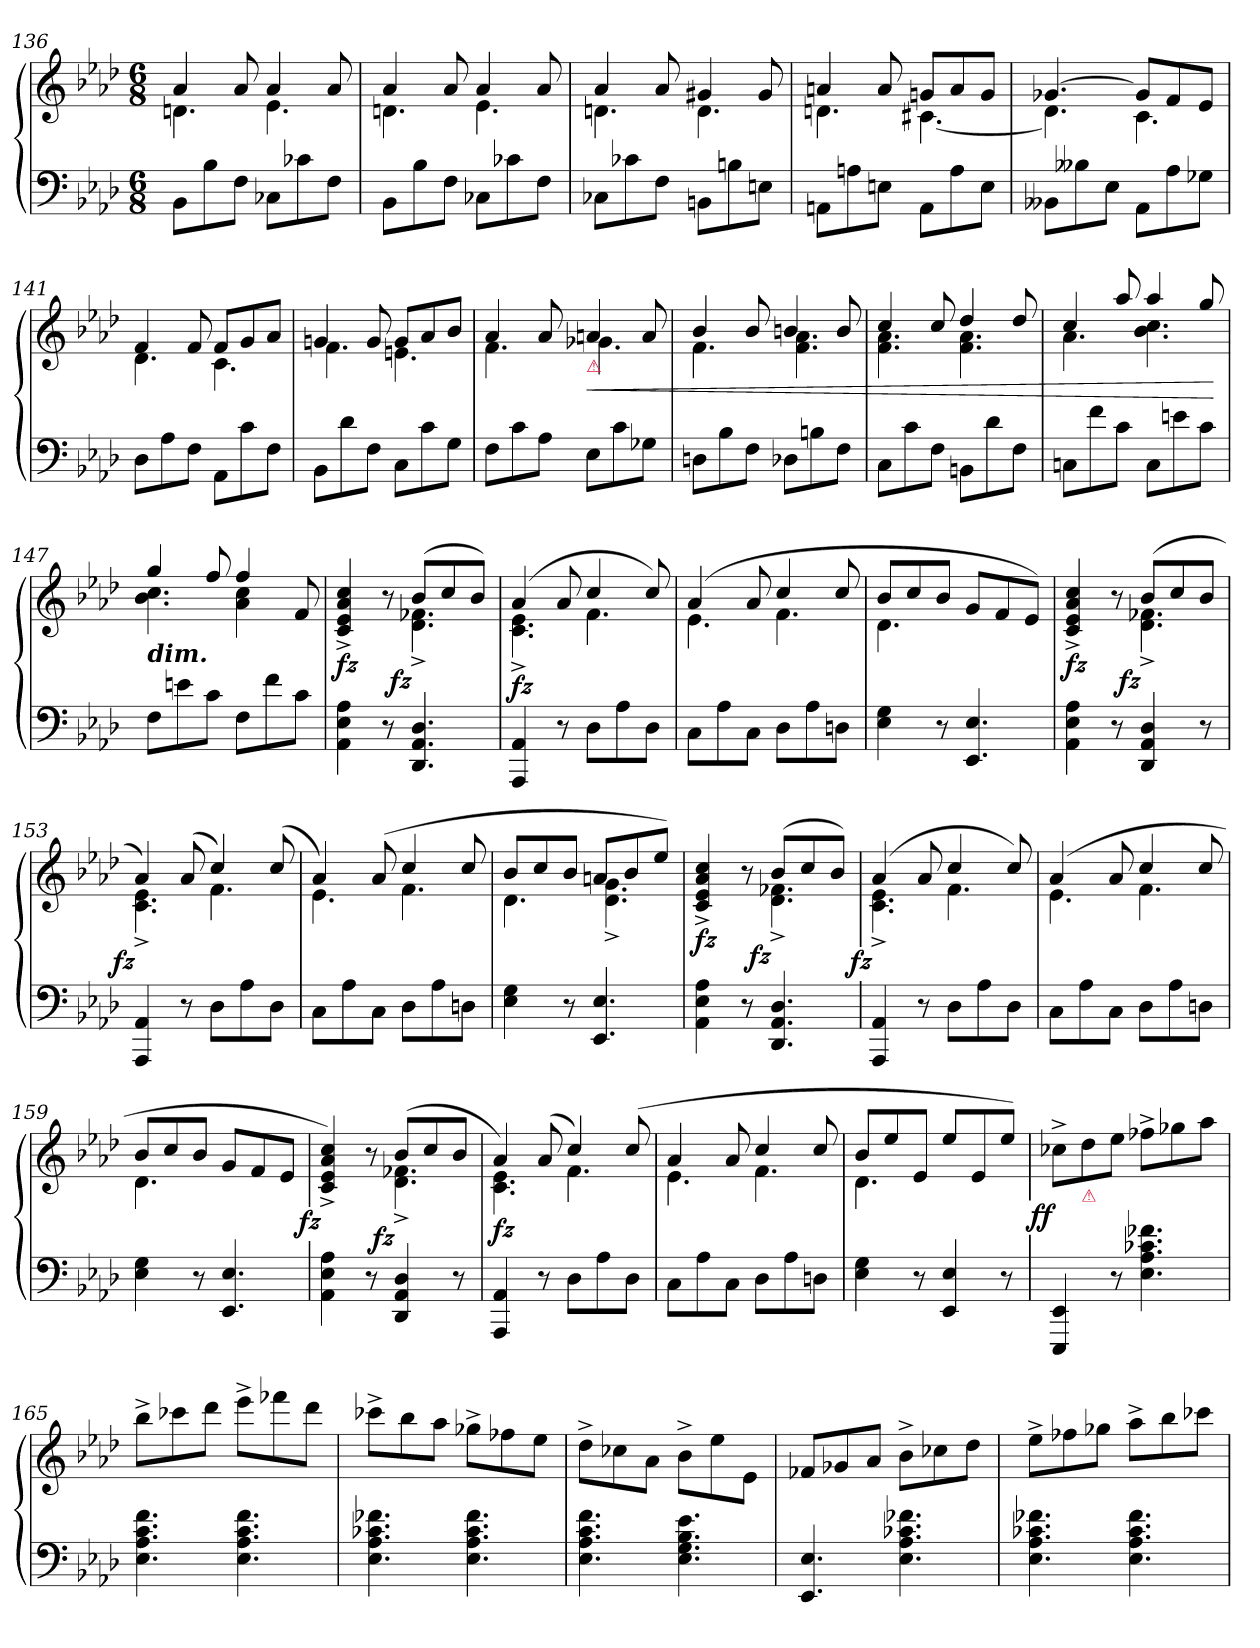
**kern	**kern	**dynam
*part1	*part1	*part1
*staff2	*staff1	*staff1/2
*clefF4	*clefG2	*
*k[b-e-a-d-]	*k[b-e-a-d-]	*
*A-:	*A-:	*
*M6/8	*M6/8	*
=136	=136	=136
*	*^	*
8BB-L	4a-	4.dn	.
8B-	.	.	.
8FJ	8a-	.	.
8C-XL	4a-	4.e-	.
8c-X	.	.	.
8FJ	8a-	.	.
=137	=137	=137	=137
8BB-L	4a-	4.dn	.
8B-	.	.	.
8FJ	8a-	.	.
8C-XL	4a-	4.e-	.
8c-X	.	.	.
8FJ	8a-	.	.
=138	=138	=138	=138
8C-XL	4a-	4.dn	.
8c-X	.	.	.
8FJ	8a-	.	.
8BBnL	4g#X	4.d	.
8Bn	.	.	.
8EnJ	8g#	.	.
=139	=139	=139	=139
8AAnL	4an	4.dn	.
8An	.	.	.
8EnJ	8a	.	.
8AAL	8gnL	[4.c#X	.
8A	8a	.	.
8EJ	8gJ	.	.
=140	=140	=140	=140
8BB--XL	[4.g-X	4.d-]	.
8B--X	.	.	.
8E-J	.	.	.
8AA-L	8g-L]	4.c	.
8A-	8f	.	.
8G-XJ	8e-J	.	.
=141	=141	=141	=141
8D-L	4f	4.d-	.
8A-	.	.	.
8FJ	8f	.	.
8AA-L	8fL	4.c	.
8c	8g	.	.
8FJ	8a-J	.	.
=142	=142	=142	=142
8BB-L	4gn	4.f	.
8d-	.	.	.
8FJ	8g	.	.
8CL	8gL	4.en	.
8c	8a-	.	.
8GJ	8b-J	.	.
=143	=143	=143	=143
8FL	4a-	4.f	.
8c	.	.	.
8A-J	8a-	.	.
!	!LO:TX:b:Bi:color=crimson:t=⚠	!	!
!	!	!	!LO:HP:b
8E-L	4an	4.g-X	<
8c	.	.	.
8G-XJ	8a	.	.
=144	=144	=144	=144
8DnL	4b-	4.f	.
8B-	.	.	.
8FJ	8b-	.	.
8D-XL	4bn	4.f 4.a-	.
8Bn	.	.	.
8FJ	8b	.	.
=145	=145	=145	=145
8CL	4cc	4.f 4.a-	.
8c	.	.	.
8FJ	8cc	.	.
8BBnL	4dd-	4.f 4.a-	.
8d-	.	.	.
8FJ	8dd-	.	.
=146	=146	=146	=146
8CnL	4cc	4.a-	.
8f	.	.	.
8cJ	8aa-	.	.
8CL	4aa-	4.b- 4.cc	.
8en	.	.	.
8cJ	8gg	.	.
*	*v	*v	*
.	.	[
=147	=147	=147
*	*^	*
!	!LO:TX:c:Bi:t=dim.	!	!
8FL	4gg	4.b- 4.cc	.
8en	.	.	.
8cJ	8ff	.	.
8FL	4ff	4a- 4cc	.
8f	.	.	.
8cJ	8f	8ryy	.
=148	=148	=148	=148
4AA- 4E- 4A-	4c^< 4e-^< 4a-^< 4cc^<	4.ryy	fz
8r	8r	.	.
!	!	!	!LO:DY:rj
4.DD- 4.AA- 4.D-	(>8b-L	4.d-^< 4.f-X^<	fz
.	8cc	.	.
.	8b-J)	.	.
=149	=149	=149	=149
4AAA- 4AA-	(>4a-	4.c^< 4.e-^<	fz
8r	8a-	.	.
8D-L	4cc	4.f	.
8A-	.	.	.
8D-J	8cc)	.	.
=150	=150	=150	=150
8CL	(>4a-	4.e-	.
8A-	.	.	.
8CJ	8a-	.	.
8D-L	4cc	4.f	.
8A-	.	.	.
8DnJ	8cc	.	.
=151	=151	=151	=151
4E- 4G	8b-L	4.d-	.
.	8cc	.	.
8r	8b-J	.	.
4.EE- 4.E-	8gL	4.ryy	.
.	8f	.	.
.	8e-J)	.	.
=152	=152	=152	=152
4AA- 4E- 4A-	4c^< 4e-^< 4a-^< 4cc^<	4.ryy	fz
8r	8r	.	.
!	!	!	!LO:DY:rj
4DD- 4AA- 4D-	(>8b-L	4.d-^< 4.f-X^<	fz
.	8cc	.	.
8r	8b-J	.	.
=153	=153	=153	=153
!	!	!	!LO:DY:rj
4AAA- 4AA-	4a-)	4.c^< 4.e-^<	fz
8r	(>8a-	.	.
8D-L	4cc)	4.f	.
8A-	.	.	.
8D-J	(>8cc	.	.
=154	=154	=154	=154
8CL	4a-)	4.e-	.
8A-	.	.	.
8CJ	(>8a-	.	.
8D-L	4cc	4.f	.
8A-	.	.	.
8DnJ	8cc	.	.
=155	=155	=155	=155
4E- 4G	8b-L	4.d-	.
.	8cc	.	.
8r	8b-J	.	.
4.EE- 4.E-	8anL	4.d-^< 4.g^<	.
.	8b-	.	.
.	8ee-J)	.	.
=156	=156	=156	=156
4AA- 4E- 4A-	4c^< 4e-^< 4a-^< 4cc^<	4.ryy	fz
8r	8r	.	.
!	!	!	!LO:DY:rj
4.DD- 4.AA- 4.D-	(>8b-L	4.d-^< 4.f-X^<	fz
.	8cc	.	.
.	8b-J)	.	.
=157	=157	=157	=157
!	!	!	!LO:DY:rj
4AAA- 4AA-	(>4a-	4.c^< 4.e-^<	fz
8r	8a-	.	.
8D-L	4cc	4.f	.
8A-	.	.	.
8D-J	8cc)	.	.
=158	=158	=158	=158
8CL	(>4a-	4.e-	.
8A-	.	.	.
8CJ	8a-	.	.
8D-L	4cc	4.f	.
8A-	.	.	.
8DnJ	8cc	.	.
=159	=159	=159	=159
4E- 4G	8b-L	4.d-	.
.	8cc	.	.
8r	8b-J	.	.
4.EE- 4.E-	8gL	4.ryy	.
.	8f	.	.
.	8e-J	.	.
=160	=160	=160	=160
!	!	!	!LO:DY:rj
4AA- 4E- 4A-	4c^< 4e-^< 4a-^< 4cc^<)	4.ryy	fz
8r	8r	.	.
!	!	!	!LO:DY:rj
4DD- 4AA- 4D-	(>8b-L	4.d-^< 4.f-X^<	fz
.	8cc	.	.
8r	8b-J	.	.
=161	=161	=161	=161
4AAA- 4AA-	4a-)	4.c 4.e-	fz
8r	(>8a-	.	.
8D-L	4cc)	4.f	.
8A-	.	.	.
8D-J	(>8cc	.	.
=162	=162	=162	=162
8CL	4a-	4.e-	.
8A-	.	.	.
8CJ	8a-	.	.
8D-L	4cc	4.f	.
8A-	.	.	.
8DnJ	8cc	.	.
=163	=163	=163	=163
4E- 4G	8b-L	4.d-	.
.	8ee-	.	.
8r	8e-J	.	.
4EE- 4E-	8ee-/L	4.ryy	.
.	8e-	.	.
8r	8ee-J)	.	.
*	*v	*v	*
=164	=164	=164
!	!	!LO:DY:rj
4EEE- 4EE-	8cc-X^<L	ff
!	!LO:TX:b:Bi:color=crimson:t=⚠	!
.	8dd-	.
8r	8ee-J	.
4.E- 4.A- 4.c-X 4.f-X	8ff-X^<L	.
.	8gg-X	.
.	8aa-J	.
=165	=165	=165
4.E- 4.A- 4.c 4.f	8bb-^<L	.
.	8ccc-X	.
.	8ddd-J	.
4.E- 4.A- 4.c 4.f	8eee-^<L	.
.	8fff-X	.
.	8ddd-J	.
=166	=166	=166
4.E- 4.A- 4.c-X 4.f-X	8ccc-X^<L	.
.	8bb-	.
.	8aa-J	.
4.E- 4.A- 4.c- 4.f-	8gg-X^<L	.
.	8ff-X	.
.	8ee-J	.
=167	=167	=167
4.E- 4.A- 4.c 4.f	8dd-^<L	.
.	8cc-X	.
.	8a-J	.
4.E- 4.G 4.B- 4.e-	8b-^<\L	.
.	8ee-	.
.	8e-J	.
=168	=168	=168
4.EE- 4.E-	8f-XL	.
.	8g-X	.
.	8a-J	.
4.E- 4.A- 4.c-X 4.f-X	8b-^<L	.
.	8cc-X	.
.	8dd-J	.
=169	=169	=169
4.E- 4.A- 4.c-X 4.f-X	8ee-^<L	.
.	8ff-X	.
.	8gg-XJ	.
4.E- 4.A- 4.c- 4.f-	8aa-^<L	.
.	8bb-	.
.	8ccc-XJ	.
=	=	=
*-	*-	*-
